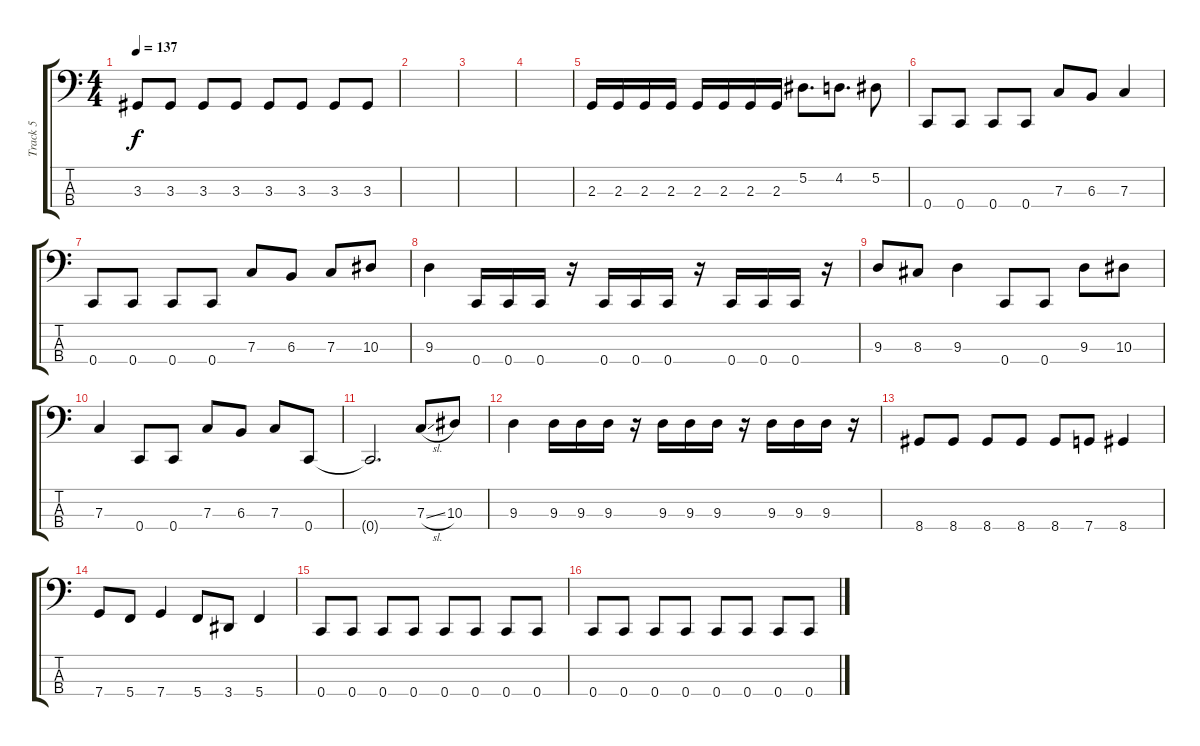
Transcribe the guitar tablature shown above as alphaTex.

\track ("Track 5" "Track 5") {instrument electricbassfinger}
\staff {score tabs}
\tuning (Eb2 Bb1 F1 C1) {hide}
\ts (4 4)
\tempo 137
\clef f4
\ks c
3.3.8{dy f} 3.3.8 3.3.8 3.3.8 3.3.8 3.3.8 3.3.8 3.3.8 |
|
|
|
2.3.16 2.3.16 2.3.16 2.3.16 2.3.16 2.3.16 2.3.16 2.3.16 5.2.8{d} 4.2.8{d} 5.2.8 |
0.4.8 0.4.8 0.4.8 0.4.8 7.3.8 6.3.8 7.3.4 |
0.4.8 0.4.8 0.4.8 0.4.8 7.3.8 6.3.8 7.3.8 10.3.8 |
9.3.4 0.4.16 0.4.16 0.4.16 r.16 0.4.16 0.4.16 0.4.16 r.16 0.4.16 0.4.16 0.4.16 r.16 |
9.3.8 8.3.8 9.3.4 0.4.8 0.4.8 9.3.8 10.3.8 |
7.3.4 0.4.8 0.4.8 7.3.8 6.3.8 7.3.8 0.4.8 |
0.4{t}.2{d} 7.3{sl}.8 10.3.8 |
9.3.4 9.3.16 9.3.16 9.3.16 r.16 9.3.16 9.3.16 9.3.16 r.16 9.3.16 9.3.16 9.3.16 r.16 |
8.4.8 8.4.8 8.4.8 8.4.8 8.4.8 7.4.8 8.4.4 |
7.4.8 5.4.8 7.4.4 5.4.8 3.4.8 5.4.4 |
0.4.8 0.4.8 0.4.8 0.4.8 0.4.8 0.4.8 0.4.8 0.4.8 |
0.4.8 0.4.8 0.4.8 0.4.8 0.4.8 0.4.8 0.4.8 0.4.8
